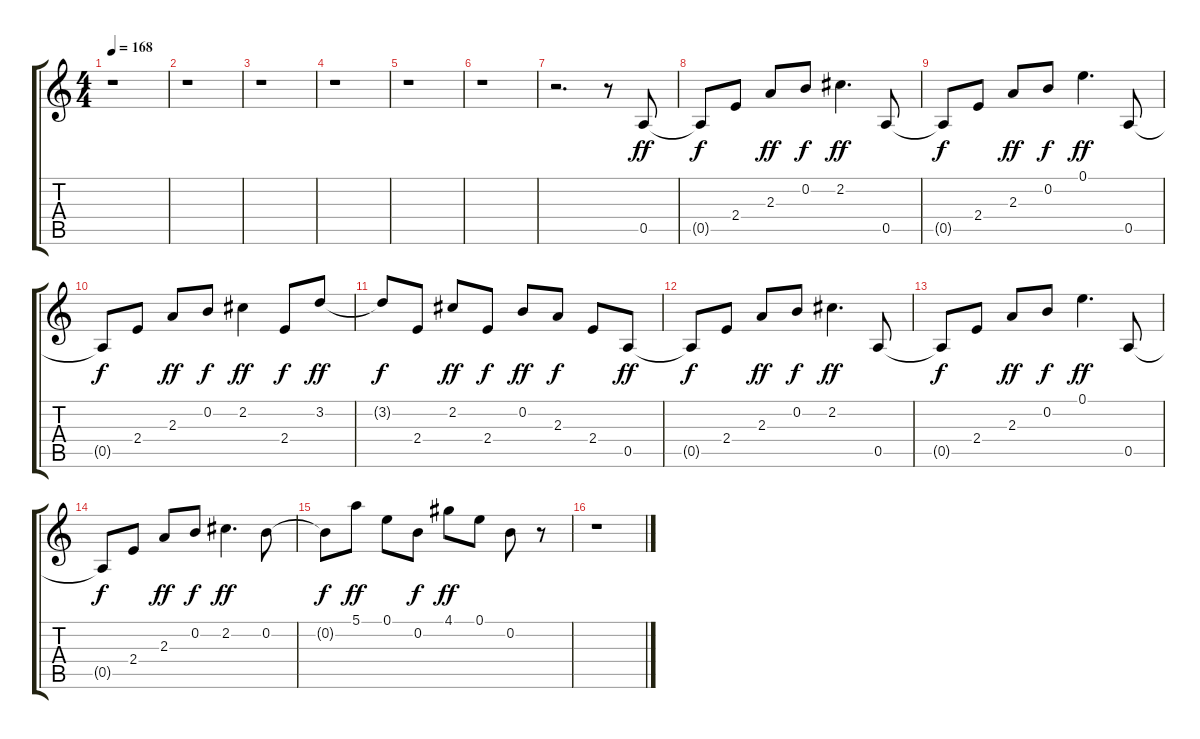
\track "" {instrument electricguitarjazz}
\staff {score tabs}
\tuning (E4 B3 G3 D3 A2 E2) {hide}
\ts (4 4)
\tempo 168
\clef g2
\ks c
r.1{dy ff} |
r.1 |
r.1 |
r.1 |
r.1 |
r.1 |
r.2{d} r.8 0.5.8 |
0.5{t}.8{dy f} 2.4.8 2.3.8{dy ff} 0.2.8{dy f} 2.2.4{d dy ff} 0.5.8 |
0.5{t}.8{dy f} 2.4.8 2.3.8{dy ff} 0.2.8{dy f} 0.1.4{d dy ff} 0.5.8 |
0.5{t}.8{dy f} 2.4.8 2.3.8{dy ff} 0.2.8{dy f} 2.2.4{dy ff} 2.4.8{dy f} 3.2.8{dy ff} |
3.2{t}.8{dy f} 2.4.8 2.2.8{dy ff} 2.4.8{dy f} 0.2.8{dy ff} 2.3.8{dy f} 2.4.8 0.5.8{dy ff} |
0.5{t}.8{dy f} 2.4.8 2.3.8{dy ff} 0.2.8{dy f} 2.2.4{d dy ff} 0.5.8 |
0.5{t}.8{dy f} 2.4.8 2.3.8{dy ff} 0.2.8{dy f} 0.1.4{d dy ff} 0.5.8 |
0.5{t}.8{dy f} 2.4.8 2.3.8{dy ff} 0.2.8{dy f} 2.2.4{d dy ff} 0.2.8 |
0.2{t}.8{dy f} 5.1.8{dy ff} 0.1.8 0.2.8{dy f} 4.1.8{dy ff} 0.1.8 0.2.8 r.8 |
r.1
